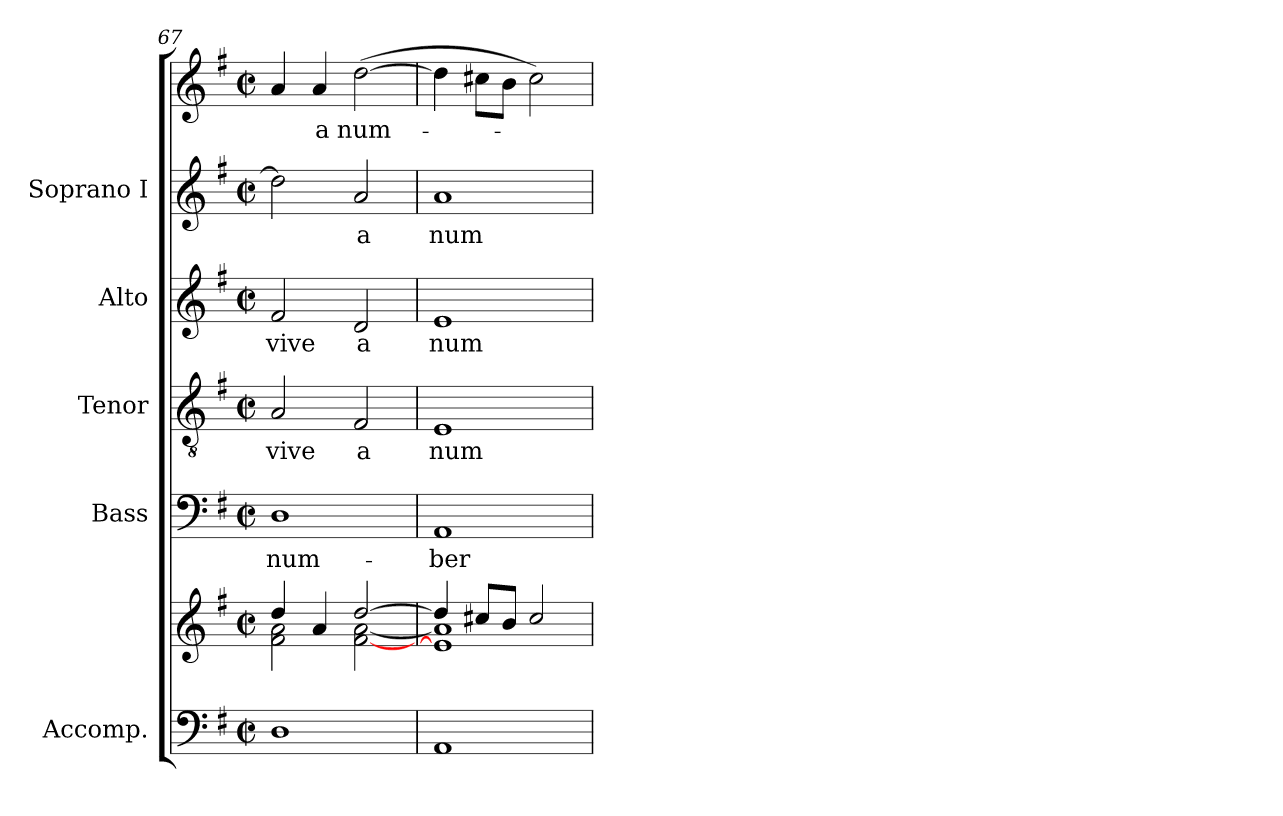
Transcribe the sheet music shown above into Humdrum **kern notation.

**kern	**kern	**kern	**text	**kern	**text	**kern	**text	**kern	**text	**kern	**text
*part5	*part5	*part4	*part4	*part3	*part3	*part2	*part2	*part1	*part1	*part1	*part1
*staff7	*staff6	*staff5	*staff5	*staff4	*staff4	*staff3	*staff3	*staff2	*staff2	*staff1	*staff1
*I"Accomp.	*	*I"Bass	*	*I"Tenor	*	*I"Alto	*	*I"Soprano I	*	*	*
*	*	*I'B	*	*I'T	*	*I'A	*	*I'S	*	*	*
*clefF4	*clefG2	*clefF4	*	*clefGv2	*	*clefG2	*	*clefG2	*	*clefG2	*
*k[f#]	*k[f#]	*k[f#]	*	*k[f#]	*	*k[f#]	*	*k[f#]	*	*k[f#]	*
*G:	*G:	*G:	*	*G:	*	*G:	*	*G:	*	*G:	*
*M2/2	*M2/2	*M2/2	*	*M2/2	*	*M2/2	*	*M2/2	*	*M2/2	*
*met(c|)	*met(c|)	*met(c|)	*	*met(c|)	*	*met(c|)	*	*met(c|)	*	*met(c|)	*
=67	=67	=67	=67	=67	=67	=67	=67	=67	=67	=67	=67
*	*^	*	*	*	*	*	*	*	*	*	*
!	!	!	!	!LO:LY:b	!	!LO:LY:b	!	!LO:LY:b	!	!	!	!
1D	4dd/	2f#\ 2a\	1D	num-	2A	-vive	2f#	-vive	2dd]	.	4a	.
!	!	!	!	!	!	!	!	!	!	!	!	!LO:LY:b
.	4a/	.	.	.	.	.	.	.	.	.	4a	a
!	!	!	!	!	!	!LO:LY:b	!	!LO:LY:b	!	!LO:LY:b	!	!LO:LY:b
.	[2dd/	[2f#\ [2a\	.	.	2F#	a	2d	a	2a	a	(>[2dd	num-
=68	=68	=68	=68	=68	=68	=68	=68	=68	=68	=68	=68	=68
!	!	!	!	!LO:LY:b	!	!LO:LY:b	!	!LO:LY:b	!	!LO:LY:b	!	!
1AA	4dd/]	1e\] 1a\]	1AA	-ber	1E	num-	1e	num-	1a	num-	4dd]	.
.	8cc#X/L	.	.	.	.	.	.	.	.	.	8cc#XL	.
.	8b/J	.	.	.	.	.	.	.	.	.	8bJ	.
.	2cc#/	.	.	.	.	.	.	.	.	.	2cc#)	.
*	*v	*v	*	*	*	*	*	*	*	*	*	*
=	=	=	=	=	=	=	=	=	=	=	=
*-	*-	*-	*-	*-	*-	*-	*-	*-	*-	*-	*-
